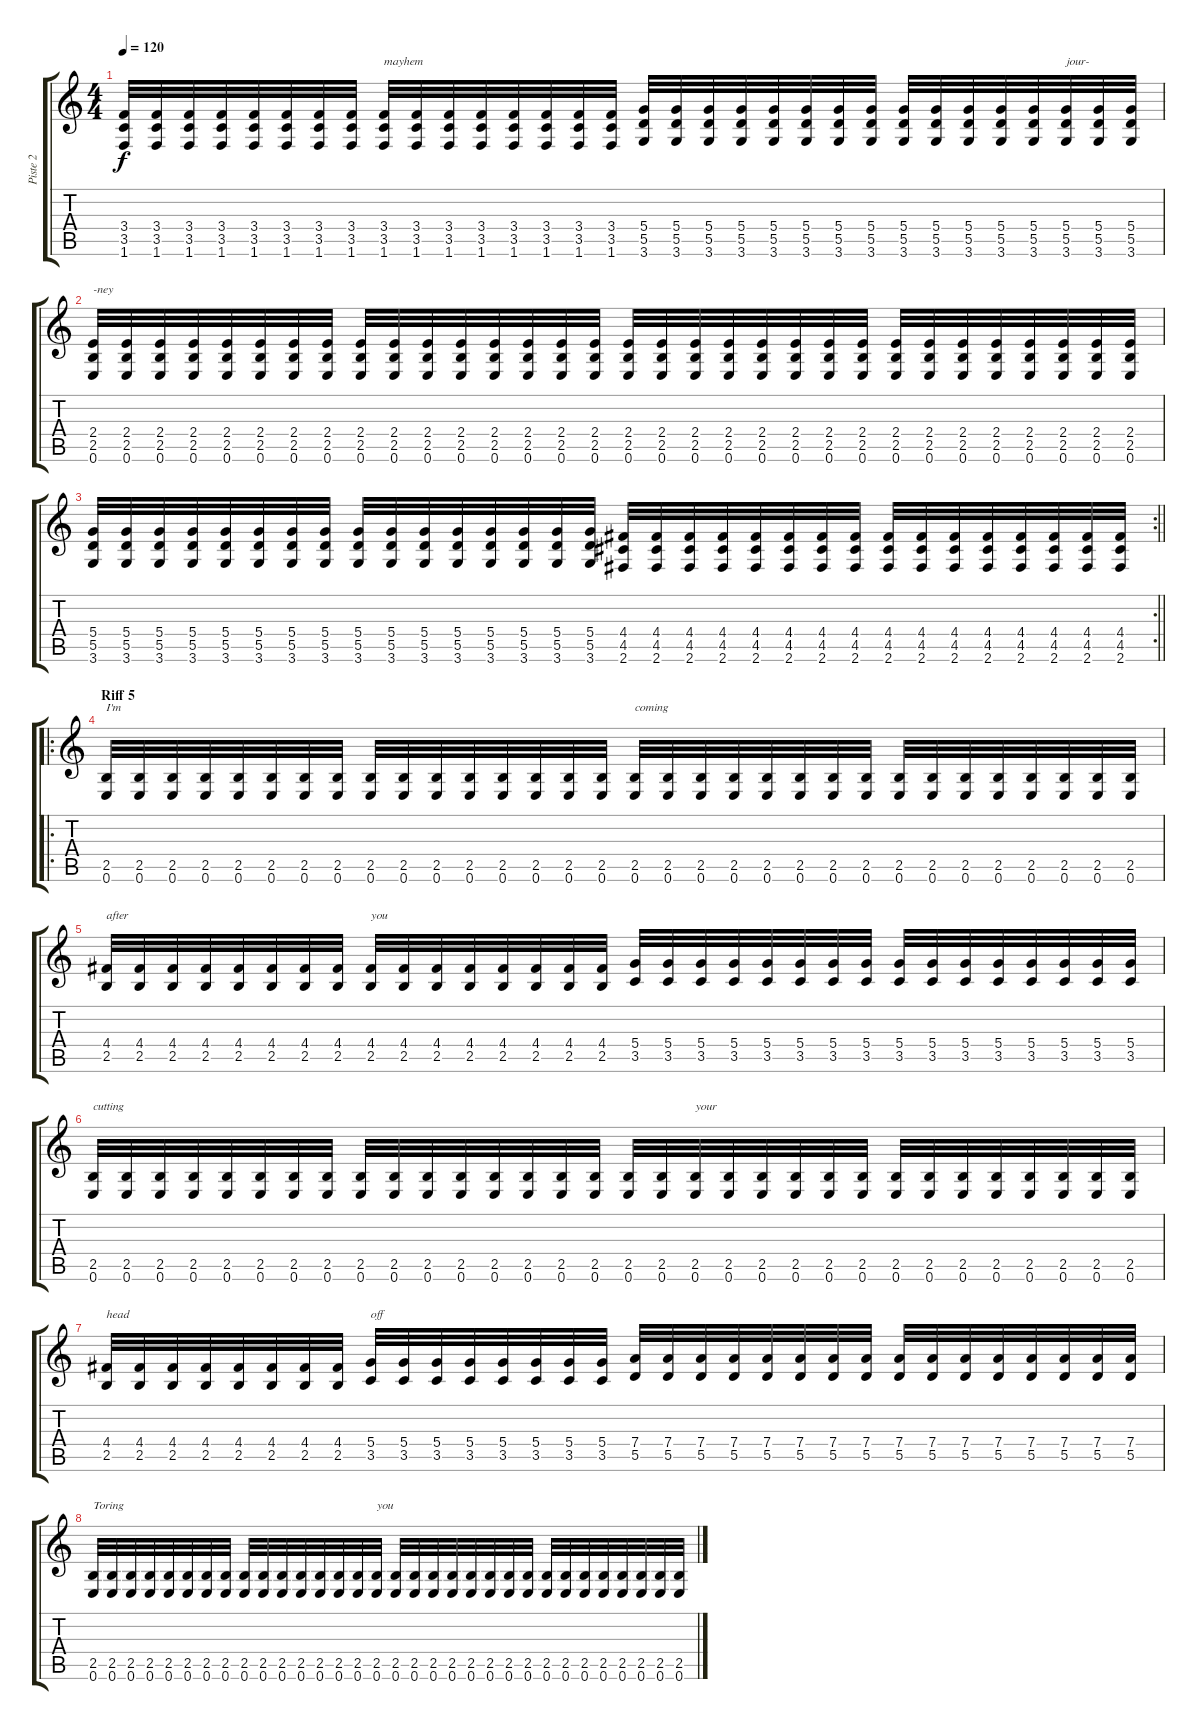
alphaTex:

\track ("Piste 2" "Piste 2") {instrument distortionguitar}
\staff {score tabs}
\tuning (E4 B3 G3 D3 A2 E2) {hide}
\ts (4 4)
\tempo 120
\clef g2
\ks c
(3.4 3.5 1.6).32{dy f} (3.4 3.5 1.6).32 (3.4 3.5 1.6).32 (3.4 3.5 1.6).32 (3.4 3.5 1.6).32 (3.4 3.5 1.6).32 (3.4 3.5 1.6).32 (3.4 3.5 1.6).32 (3.4 3.5 1.6).32{txt "mayhem"} (3.4 3.5 1.6).32 (3.4 3.5 1.6).32 (3.4 3.5 1.6).32 (3.4 3.5 1.6).32 (3.4 3.5 1.6).32 (3.4 3.5 1.6).32 (3.4 3.5 1.6).32 (5.4 5.5 3.6).32 (5.4 5.5 3.6).32 (5.4 5.5 3.6).32 (5.4 5.5 3.6).32 (5.4 5.5 3.6).32 (5.4 5.5 3.6).32 (5.4 5.5 3.6).32 (5.4 5.5 3.6).32 (5.4 5.5 3.6).32 (5.4 5.5 3.6).32 (5.4 5.5 3.6).32 (5.4 5.5 3.6).32 (5.4 5.5 3.6).32 (5.4 5.5 3.6).32{txt "jour-"} (5.4 5.5 3.6).32 (5.4 5.5 3.6).32 |
(2.4 2.5 0.6).32{txt "-ney"} (2.4 2.5 0.6).32 (2.4 2.5 0.6).32 (2.4 2.5 0.6).32 (2.4 2.5 0.6).32 (2.4 2.5 0.6).32 (2.4 2.5 0.6).32 (2.4 2.5 0.6).32 (2.4 2.5 0.6).32 (2.4 2.5 0.6).32 (2.4 2.5 0.6).32 (2.4 2.5 0.6).32 (2.4 2.5 0.6).32 (2.4 2.5 0.6).32 (2.4 2.5 0.6).32 (2.4 2.5 0.6).32 (2.4 2.5 0.6).32 (2.4 2.5 0.6).32 (2.4 2.5 0.6).32 (2.4 2.5 0.6).32 (2.4 2.5 0.6).32 (2.4 2.5 0.6).32 (2.4 2.5 0.6).32 (2.4 2.5 0.6).32 (2.4 2.5 0.6).32 (2.4 2.5 0.6).32 (2.4 2.5 0.6).32 (2.4 2.5 0.6).32 (2.4 2.5 0.6).32 (2.4 2.5 0.6).32 (2.4 2.5 0.6).32 (2.4 2.5 0.6).32 |
\rc 2
\barLineRight lightlight
(5.4 5.5 3.6).32 (5.4 5.5 3.6).32 (5.4 5.5 3.6).32 (5.4 5.5 3.6).32 (5.4 5.5 3.6).32 (5.4 5.5 3.6).32 (5.4 5.5 3.6).32 (5.4 5.5 3.6).32 (5.4 5.5 3.6).32 (5.4 5.5 3.6).32 (5.4 5.5 3.6).32 (5.4 5.5 3.6).32 (5.4 5.5 3.6).32 (5.4 5.5 3.6).32 (5.4 5.5 3.6).32 (5.4 5.5 3.6).32 (4.4 4.5 2.6).32 (4.4 4.5 2.6).32 (4.4 4.5 2.6).32 (4.4 4.5 2.6).32 (4.4 4.5 2.6).32 (4.4 4.5 2.6).32 (4.4 4.5 2.6).32 (4.4 4.5 2.6).32 (4.4 4.5 2.6).32 (4.4 4.5 2.6).32 (4.4 4.5 2.6).32 (4.4 4.5 2.6).32 (4.4 4.5 2.6).32 (4.4 4.5 2.6).32 (4.4 4.5 2.6).32 (4.4 4.5 2.6).32 |
\ro
\section ("" "Riff 5")
(2.5 0.6).32{txt "I'm"} (2.5 0.6).32 (2.5 0.6).32 (2.5 0.6).32 (2.5 0.6).32 (2.5 0.6).32 (2.5 0.6).32 (2.5 0.6).32 (2.5 0.6).32 (2.5 0.6).32 (2.5 0.6).32 (2.5 0.6).32 (2.5 0.6).32 (2.5 0.6).32 (2.5 0.6).32 (2.5 0.6).32 (2.5 0.6).32{txt "coming"} (2.5 0.6).32 (2.5 0.6).32 (2.5 0.6).32 (2.5 0.6).32 (2.5 0.6).32 (2.5 0.6).32 (2.5 0.6).32 (2.5 0.6).32 (2.5 0.6).32 (2.5 0.6).32 (2.5 0.6).32 (2.5 0.6).32 (2.5 0.6).32 (2.5 0.6).32 (2.5 0.6).32 |
(4.4 2.5).32{txt "after"} (4.4 2.5).32 (4.4 2.5).32 (4.4 2.5).32 (4.4 2.5).32 (4.4 2.5).32 (4.4 2.5).32 (4.4 2.5).32 (4.4 2.5).32{txt "you"} (4.4 2.5).32 (4.4 2.5).32 (4.4 2.5).32 (4.4 2.5).32 (4.4 2.5).32 (4.4 2.5).32 (4.4 2.5).32 (5.4 3.5).32 (5.4 3.5).32 (5.4 3.5).32 (5.4 3.5).32 (5.4 3.5).32 (5.4 3.5).32 (5.4 3.5).32 (5.4 3.5).32 (5.4 3.5).32 (5.4 3.5).32 (5.4 3.5).32 (5.4 3.5).32 (5.4 3.5).32 (5.4 3.5).32 (5.4 3.5).32 (5.4 3.5).32 |
(2.5 0.6).32{txt "cutting"} (2.5 0.6).32 (2.5 0.6).32 (2.5 0.6).32 (2.5 0.6).32 (2.5 0.6).32 (2.5 0.6).32 (2.5 0.6).32 (2.5 0.6).32 (2.5 0.6).32 (2.5 0.6).32 (2.5 0.6).32 (2.5 0.6).32 (2.5 0.6).32 (2.5 0.6).32 (2.5 0.6).32 (2.5 0.6).32 (2.5 0.6).32 (2.5 0.6).32{txt "your"} (2.5 0.6).32 (2.5 0.6).32 (2.5 0.6).32 (2.5 0.6).32 (2.5 0.6).32 (2.5 0.6).32 (2.5 0.6).32 (2.5 0.6).32 (2.5 0.6).32 (2.5 0.6).32 (2.5 0.6).32 (2.5 0.6).32 (2.5 0.6).32 |
(4.4 2.5).32{txt "head"} (4.4 2.5).32 (4.4 2.5).32 (4.4 2.5).32 (4.4 2.5).32 (4.4 2.5).32 (4.4 2.5).32 (4.4 2.5).32 (5.4 3.5).32{txt "off"} (5.4 3.5).32 (5.4 3.5).32 (5.4 3.5).32 (5.4 3.5).32 (5.4 3.5).32 (5.4 3.5).32 (5.4 3.5).32 (7.4 5.5).32 (7.4 5.5).32 (7.4 5.5).32 (7.4 5.5).32 (7.4 5.5).32 (7.4 5.5).32 (7.4 5.5).32 (7.4 5.5).32 (7.4 5.5).32 (7.4 5.5).32 (7.4 5.5).32 (7.4 5.5).32 (7.4 5.5).32 (7.4 5.5).32 (7.4 5.5).32 (7.4 5.5).32 |
(2.5 0.6).32{txt "Toring"} (2.5 0.6).32 (2.5 0.6).32 (2.5 0.6).32 (2.5 0.6).32 (2.5 0.6).32 (2.5 0.6).32 (2.5 0.6).32 (2.5 0.6).32 (2.5 0.6).32 (2.5 0.6).32 (2.5 0.6).32 (2.5 0.6).32 (2.5 0.6).32 (2.5 0.6).32 (2.5 0.6).32{txt "you"} (2.5 0.6).32 (2.5 0.6).32 (2.5 0.6).32 (2.5 0.6).32 (2.5 0.6).32 (2.5 0.6).32 (2.5 0.6).32 (2.5 0.6).32 (2.5 0.6).32 (2.5 0.6).32 (2.5 0.6).32 (2.5 0.6).32 (2.5 0.6).32 (2.5 0.6).32 (2.5 0.6).32 (2.5 0.6).32
